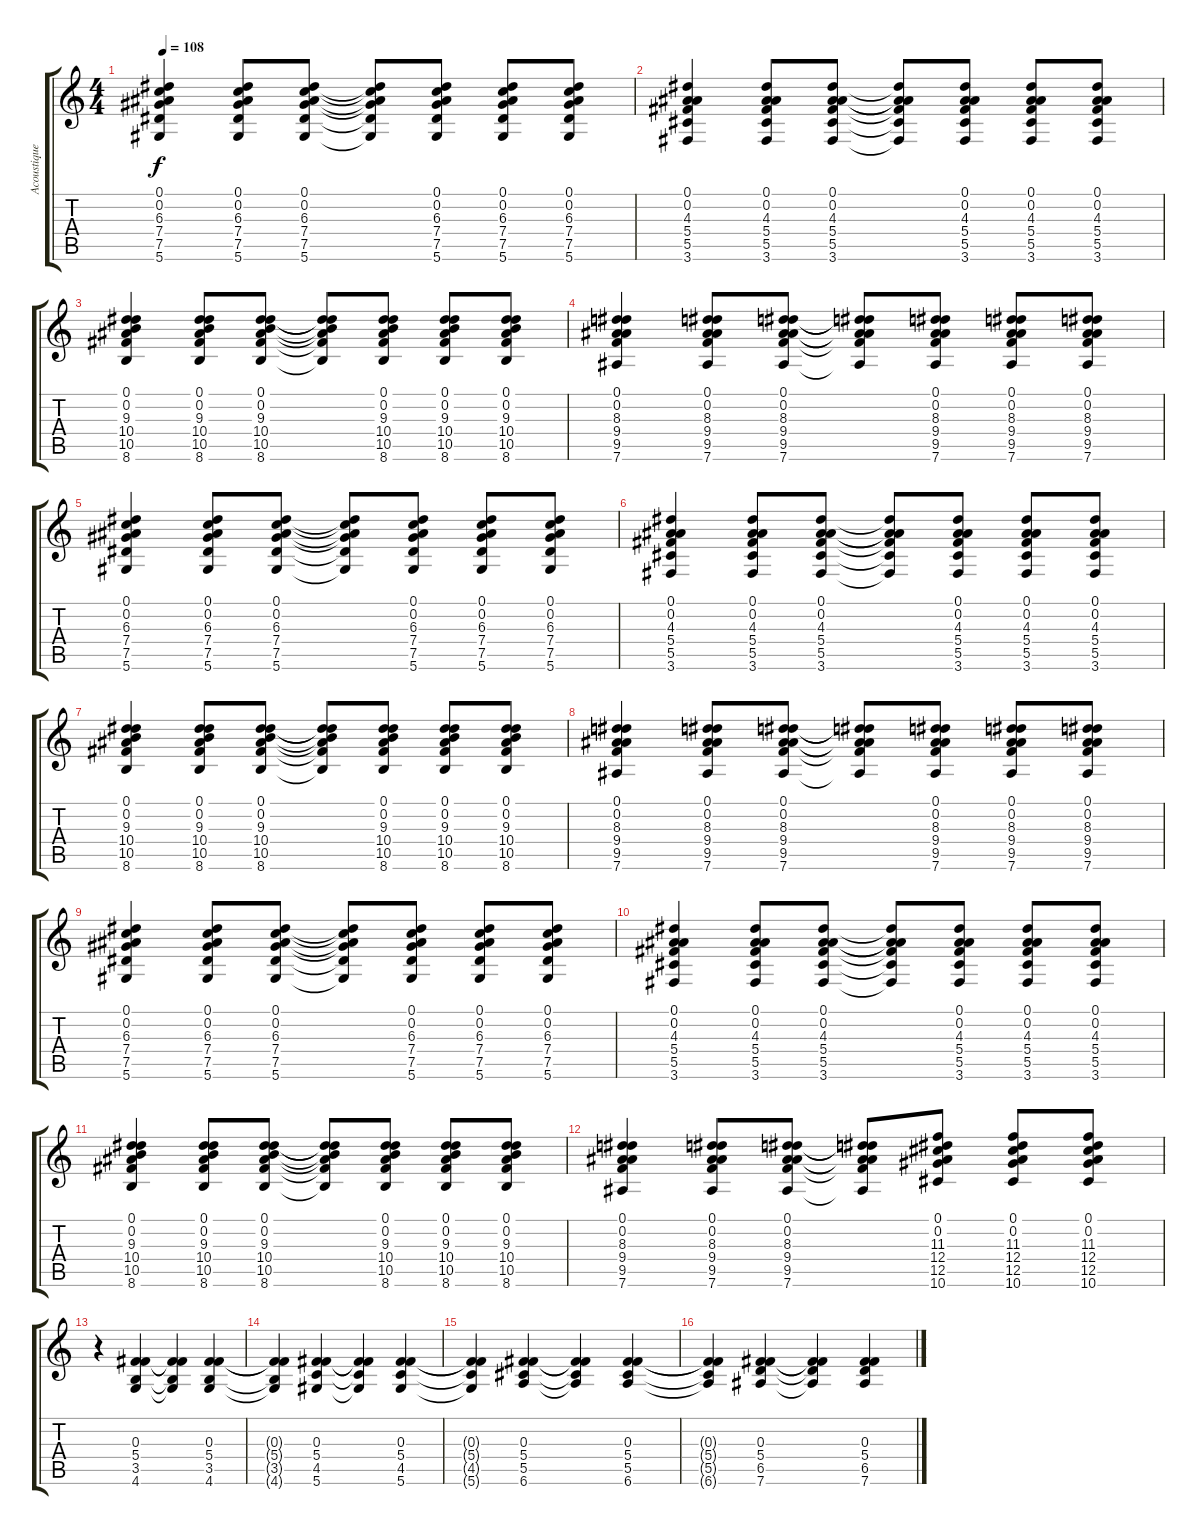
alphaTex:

\track ("Acoustique Guitar" "Acoustique") {instrument acousticguitarnylon}
\staff {score tabs}
\tuning (Eb4 Bb3 Gb3 Db3 Ab2 Eb2) {hide}
\ts (4 4)
\tempo 108
\clef g2
\ks c
(0.1 0.2 6.3 7.4 7.5 5.6).4{dy f} (0.1 0.2 6.3 7.4 7.5 5.6).8 (0.1 0.2 6.3 7.4 7.5 5.6).8 (0.1{t} 0.2{t} 6.3{t} 7.4{t} 7.5{t} 5.6{t}).8 (0.1 0.2 6.3 7.4 7.5 5.6).8 (0.1 0.2 6.3 7.4 7.5 5.6).8 (0.1 0.2 6.3 7.4 7.5 5.6).8 |
(0.1 0.2 4.3 5.4 5.5 3.6).4 (0.1 0.2 4.3 5.4 5.5 3.6).8 (0.1 0.2 4.3 5.4 5.5 3.6).8 (0.1{t} 0.2{t} 4.3{t} 5.4{t} 5.5{t} 3.6{t}).8 (0.1 0.2 4.3 5.4 5.5 3.6).8 (0.1 0.2 4.3 5.4 5.5 3.6).8 (0.1 0.2 4.3 5.4 5.5 3.6).8 |
(0.1 0.2 9.3 10.4 10.5 8.6).4 (0.1 0.2 9.3 10.4 10.5 8.6).8 (0.1 0.2 9.3 10.4 10.5 8.6).8 (0.1{t} 0.2{t} 9.3{t} 10.4{t} 10.5{t} 8.6{t}).8 (0.1 0.2 9.3 10.4 10.5 8.6).8 (0.1 0.2 9.3 10.4 10.5 8.6).8 (0.1 0.2 9.3 10.4 10.5 8.6).8 |
(0.1 0.2 8.3 9.4 9.5 7.6).4 (0.1 0.2 8.3 9.4 9.5 7.6).8 (0.1 0.2 8.3 9.4 9.5 7.6).8 (0.1{t} 0.2{t} 8.3{t} 9.4{t} 9.5{t} 7.6{t}).8 (0.1 0.2 8.3 9.4 9.5 7.6).8 (0.1 0.2 8.3 9.4 9.5 7.6).8 (0.1 0.2 8.3 9.4 9.5 7.6).8 |
(0.1 0.2 6.3 7.4 7.5 5.6).4 (0.1 0.2 6.3 7.4 7.5 5.6).8 (0.1 0.2 6.3 7.4 7.5 5.6).8 (0.1{t} 0.2{t} 6.3{t} 7.4{t} 7.5{t} 5.6{t}).8 (0.1 0.2 6.3 7.4 7.5 5.6).8 (0.1 0.2 6.3 7.4 7.5 5.6).8 (0.1 0.2 6.3 7.4 7.5 5.6).8 |
(0.1 0.2 4.3 5.4 5.5 3.6).4 (0.1 0.2 4.3 5.4 5.5 3.6).8 (0.1 0.2 4.3 5.4 5.5 3.6).8 (0.1{t} 0.2{t} 4.3{t} 5.4{t} 5.5{t} 3.6{t}).8 (0.1 0.2 4.3 5.4 5.5 3.6).8 (0.1 0.2 4.3 5.4 5.5 3.6).8 (0.1 0.2 4.3 5.4 5.5 3.6).8 |
(0.1 0.2 9.3 10.4 10.5 8.6).4 (0.1 0.2 9.3 10.4 10.5 8.6).8 (0.1 0.2 9.3 10.4 10.5 8.6).8 (0.1{t} 0.2{t} 9.3{t} 10.4{t} 10.5{t} 8.6{t}).8 (0.1 0.2 9.3 10.4 10.5 8.6).8 (0.1 0.2 9.3 10.4 10.5 8.6).8 (0.1 0.2 9.3 10.4 10.5 8.6).8 |
(0.1 0.2 8.3 9.4 9.5 7.6).4 (0.1 0.2 8.3 9.4 9.5 7.6).8 (0.1 0.2 8.3 9.4 9.5 7.6).8 (0.1{t} 0.2{t} 8.3{t} 9.4{t} 9.5{t} 7.6{t}).8 (0.1 0.2 8.3 9.4 9.5 7.6).8 (0.1 0.2 8.3 9.4 9.5 7.6).8 (0.1 0.2 8.3 9.4 9.5 7.6).8 |
(0.1 0.2 6.3 7.4 7.5 5.6).4 (0.1 0.2 6.3 7.4 7.5 5.6).8 (0.1 0.2 6.3 7.4 7.5 5.6).8 (0.1{t} 0.2{t} 6.3{t} 7.4{t} 7.5{t} 5.6{t}).8 (0.1 0.2 6.3 7.4 7.5 5.6).8 (0.1 0.2 6.3 7.4 7.5 5.6).8 (0.1 0.2 6.3 7.4 7.5 5.6).8 |
(0.1 0.2 4.3 5.4 5.5 3.6).4 (0.1 0.2 4.3 5.4 5.5 3.6).8 (0.1 0.2 4.3 5.4 5.5 3.6).8 (0.1{t} 0.2{t} 4.3{t} 5.4{t} 5.5{t} 3.6{t}).8 (0.1 0.2 4.3 5.4 5.5 3.6).8 (0.1 0.2 4.3 5.4 5.5 3.6).8 (0.1 0.2 4.3 5.4 5.5 3.6).8 |
(0.1 0.2 9.3 10.4 10.5 8.6).4 (0.1 0.2 9.3 10.4 10.5 8.6).8 (0.1 0.2 9.3 10.4 10.5 8.6).8 (0.1{t} 0.2{t} 9.3{t} 10.4{t} 10.5{t} 8.6{t}).8 (0.1 0.2 9.3 10.4 10.5 8.6).8 (0.1 0.2 9.3 10.4 10.5 8.6).8 (0.1 0.2 9.3 10.4 10.5 8.6).8 |
(0.1 0.2 8.3 9.4 9.5 7.6).4 (0.1 0.2 8.3 9.4 9.5 7.6).8 (0.1 0.2 8.3 9.4 9.5 7.6).8 (0.1{t} 0.2{t} 8.3{t} 9.4{t} 9.5{t} 7.6{t}).8 (0.1 0.2 11.3 12.4 12.5 10.6).8 (0.1 0.2 11.3 12.4 12.5 10.6).8 (0.1 0.2 11.3 12.4 12.5 10.6).8 |
r.4 (0.3 5.4 3.5 4.6).4 (0.3{t} 5.4{t} 3.5{t} 4.6{t}).4 (0.3 5.4 3.5 4.6).4 |
(0.3{t} 5.4{t} 3.5{t} 4.6{t}).4 (0.3 5.4 4.5 5.6).4 (0.3{t} 5.4{t} 4.5{t} 5.6{t}).4 (0.3 5.4 4.5 5.6).4 |
(0.3{t} 5.4{t} 4.5{t} 5.6{t}).4 (0.3 5.4 5.5 6.6).4 (0.3{t} 5.4{t} 5.5{t} 6.6{t}).4 (0.3 5.4 5.5 6.6).4 |
(0.3{t} 5.4{t} 5.5{t} 6.6{t}).4 (0.3 5.4 6.5 7.6).4 (0.3{t} 5.4{t} 6.5{t} 7.6{t}).4 (0.3 5.4 6.5 7.6).4
